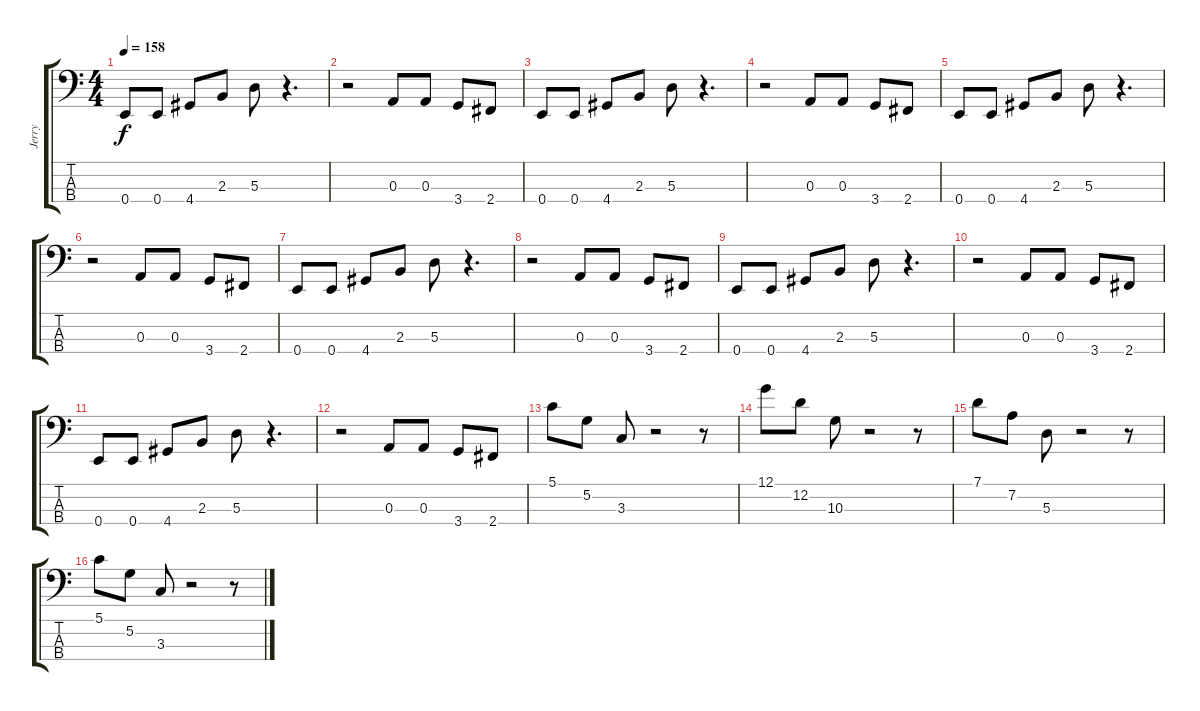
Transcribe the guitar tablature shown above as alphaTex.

\track ("Jerry" "Jerry") {instrument synthbass2}
\staff {score tabs}
\tuning (G2 D2 A1 E1) {hide}
\ts (4 4)
\tempo 158
\clef f4
\ks c
0.4.8{dy f} 0.4.8 4.4.8 2.3.8 5.3.8 r.4{d} |
r.2 0.3.8 0.3.8 3.4.8 2.4.8 |
0.4.8 0.4.8 4.4.8 2.3.8 5.3.8 r.4{d} |
r.2 0.3.8 0.3.8 3.4.8 2.4.8 |
0.4.8 0.4.8 4.4.8 2.3.8 5.3.8 r.4{d} |
r.2 0.3.8 0.3.8 3.4.8 2.4.8 |
0.4.8 0.4.8 4.4.8 2.3.8 5.3.8 r.4{d} |
r.2 0.3.8 0.3.8 3.4.8 2.4.8 |
0.4.8 0.4.8 4.4.8 2.3.8 5.3.8 r.4{d} |
r.2 0.3.8 0.3.8 3.4.8 2.4.8 |
0.4.8 0.4.8 4.4.8 2.3.8 5.3.8 r.4{d} |
r.2 0.3.8 0.3.8 3.4.8 2.4.8 |
5.1.8 5.2.8 3.3.8 r.2 r.8 |
12.1.8 12.2.8 10.3.8 r.2 r.8 |
7.1.8 7.2.8 5.3.8 r.2 r.8 |
5.1.8 5.2.8 3.3.8 r.2 r.8
